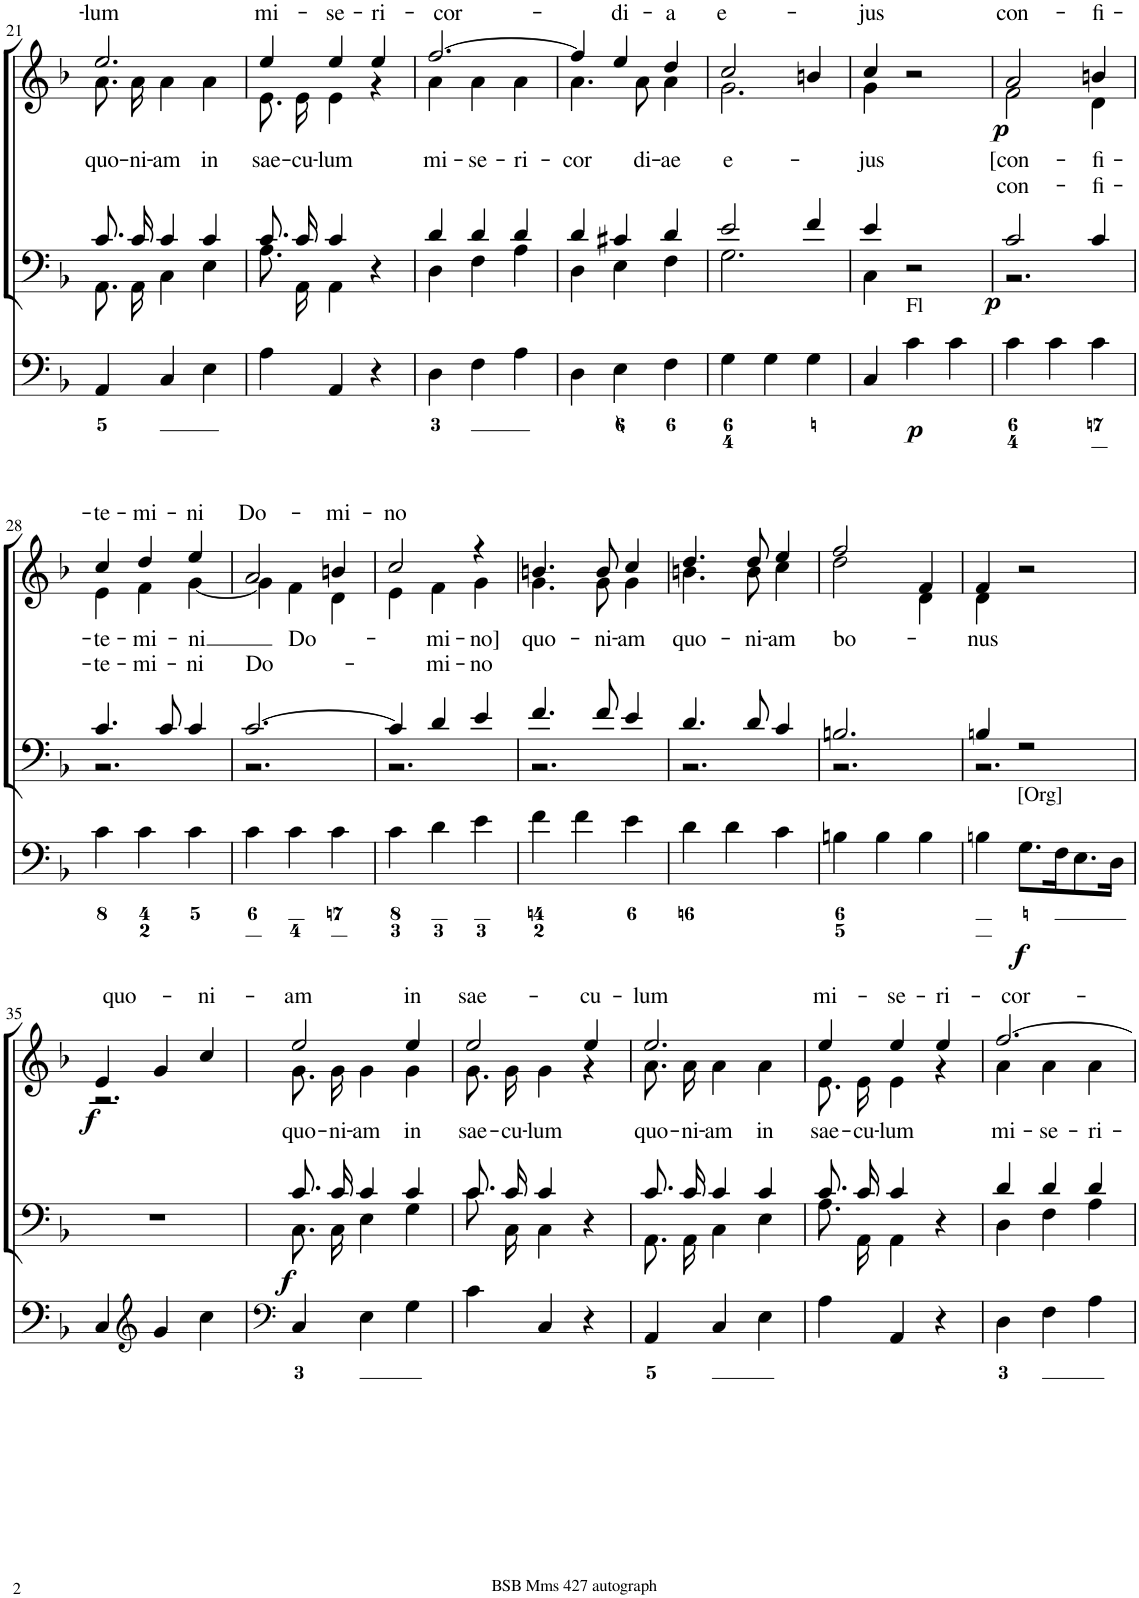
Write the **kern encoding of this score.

**kern	**dynam	**kern	**dynam	**kern	**text	**text	**dynam
*part3	*part3	*part2	*part2	*part1	*part1	*part1	*part1
*staff3	*staff3	*staff2	*staff2	*staff1	*staff1	*staff1	*staff1
*I"Pipe Organ	*	*I"Voice	*	*I"Voice	*	*	*
*I'P Org	*	*	*	*	*	*	*
!!LO:PB:g=z
*clefF4	*	*clefF4	*	*clefG2	*	*	*
*k[b-]	*	*k[b-]	*	*k[b-]	*	*	*
*M3/4	*	*M3/4	*	*M3/4	*	*	*
=21	=21	=21	=21	=21	=21	=21	=21
*	*	*^	*	*	*	*	*
!	!	!	!	!	!	!LO:LY:a	!	!
*	*	*	*	*	*^	*	*	*
!	!	!	!	!	!	!	!LO:LY:b	!	!
4AA/	.	8.c/L	8.AA\L	.	2.ee/	8.a\L	quo-	.	.
!	!	!	!	!	!	!	!LO:LY:b	!	!
.	.	16c/Jk	16AA\Jk	.	.	16a\Jk	-ni-	.	.
!	!	!	!	!	!	!	!LO:LY:b	!	!
4C/	.	4c/	4C\	.	.	4a\	-am	.	.
!	!	!	!	!	!	!	!LO:LY:b	!	!
4E\	.	4c/	4E\	.	.	4a\	in	.	.
=22	=22	=22	=22	=22	=22	=22	=22	=22	=22
!	!	!	!	!	!	!	!LO:LY:a	!	!
!	!	!	!	!	!	!	!LO:LY:b	!	!
4A\	.	8.c/L	8.A\L	.	4ee/	8.e\L	sae-	.	.
!	!	!	!	!	!	!	!LO:LY:b	!	!
.	.	16c/Jk	16AA\Jk	.	.	16e\Jk	-cu-	.	.
!	!	!	!	!	!	!	!LO:LY:a	!	!
!	!	!	!	!	!	!	!LO:LY:b	!	!
4AA/	.	4c/	4AA\	.	4ee/	4e\	-lum	.	.
!	!	!	!	!	!	!	!LO:LY:a	!	!
4r	.	4r	4ryy	.	4ee/	4r	-ri-	.	.
=23	=23	=23	=23	=23	=23	=23	=23	=23	=23
!	!	!	!	!	!	!	!LO:LY:a	!	!
!	!	!	!	!	!	!	!LO:LY:b	!	!
4D\	.	4d/	4D\	.	[2.ff/	4a\	mi-	.	.
!	!	!	!	!	!	!	!LO:LY:b	!	!
4F\	.	4d/	4F\	.	.	4a\	-se-	.	.
!	!	!	!	!	!	!	!LO:LY:b	!	!
4A\	.	4d/	4A\	.	.	4a\	-ri-	.	.
=24	=24	=24	=24	=24	=24	=24	=24	=24	=24
!	!	!	!	!	!	!	!LO:LY:b	!	!
4D\	.	4d/	4D\	.	4ff/]	4.a\	-cor	.	.
!	!	!	!	!	!	!	!LO:LY:a	!	!
4E\	.	4c#X/	4E\	.	4ee/	.	-di-	.	.
!	!	!	!	!	!	!	!LO:LY:b	!	!
.	.	.	.	.	.	8a\	di-	.	.
!	!	!	!	!	!	!	!LO:LY:a	!	!
!	!	!	!	!	!	!	!LO:LY:b	!	!
4F\	.	4d/	4F\	.	4dd/	4a\	-ae	.	.
=25	=25	=25	=25	=25	=25	=25	=25	=25	=25
!	!	!	!	!	!	!	!LO:LY:a	!	!
!	!	!	!	!	!	!	!LO:LY:b	!	!
4G\	.	2e/	2.G\	.	2cc/	2.g\	e-	.	.
4G\	.	.	.	.	.	.	.	.	.
4G\	.	4f/	.	.	4bn/	.	.	.	.
=26	=26	=26	=26	=26	=26	=26	=26	=26	=26
!	!	!	!	!	!	!	!LO:LY:a	!	!
!	!	!	!	!	!	!	!LO:LY:b	!	!
4C/	.	4e/	4C\	.	4cc/	4g\	-jus	.	.
!LO:TX:a:t=Fl	!	!	!	!	!	!	!	!	!
!	!LO:DY:b	!	!	!	!	!	!	!	!
4c\	p	2r	2ryy	.	2r	2ryy	.	.	.
4c\	.	.	.	.	.	.	.	.	.
=27	=27	=27	=27	=27	=27	=27	=27	=27	=27
!	!	!	!	!	!	!	!LO:LY:a	!	!
!	!	!	!	!LO:DY:b	!	!	!LO:LY:b	!LO:LY:b	!LO:DY:b
4c\	.	2c/	2.r	p	2a/	2f\	[con-	con-	p
4c\	.	.	.	.	.	.	.	.	.
!	!	!	!	!	!	!	!LO:LY:a	!	!
!	!	!	!	!	!	!	!LO:LY:b	!LO:LY:b	!
4c\	.	4c/	.	.	4bn/	4d\	-fi-	-fi-	.
!!LO:LB:g=z	!!
=28	=28	=28	=28	=28	=28	=28	=28	=28	=28
!	!	!	!	!	!	!	!LO:LY:a	!	!
!	!	!	!	!	!	!	!LO:LY:b	!LO:LY:b	!
4c\	.	4.c/	2.r	.	4cc/	4e\	-te-	-te-	.
!	!	!	!	!	!	!	!LO:LY:a	!	!
!	!	!	!	!	!	!	!LO:LY:b	!LO:LY:b	!
4c\	.	.	.	.	4dd/	4f\	-mi-	-mi-	.
.	.	8c/	.	.	.	.	.	.	.
!	!	!	!	!	!	!	!LO:LY:a	!	!
!	!	!	!	!	!	!	!LO:LY:b	!LO:LY:b	!
4c\	.	4c/	.	.	4ee/	[4g\	-ni	-ni	.
=29	=29	=29	=29	=29	=29	=29	=29	=29	=29
!	!	!	!	!	!	!	!LO:LY:a	!	!
!	!	!	!	!	!	!	!	!LO:LY:b	!
4c\	.	[2.c/	2.r	.	2a/	4g\]	.	Do-	.
!	!	!	!	!	!	!	!LO:LY:b	!	!
4c\	.	.	.	.	.	4f\	Do-	.	.
!	!	!	!	!	!	!	!LO:LY:a	!	!
4c\	.	.	.	.	4bn/	4d\	-mi-	.	.
=30	=30	=30	=30	=30	=30	=30	=30	=30	=30
!	!	!	!	!	!	!	!LO:LY:a	!	!
4c\	.	4c/]	2.r	.	2cc/	4e\	-no	.	.
!	!	!	!	!	!	!	!LO:LY:b	!LO:LY:b	!
4d\	.	4d/	.	.	.	4f\	-mi-	-mi-	.
!	!	!	!	!	!	!	!LO:LY:b	!LO:LY:b	!
4e\	.	4e/	.	.	4r	4g\	-no]	-no	.
=31	=31	=31	=31	=31	=31	=31	=31	=31	=31
!	!	!	!	!	!	!	!LO:LY:b	!	!
4f\	.	4.f/	2.r	.	4.bn/	4.g\	quo-	.	.
4f\	.	.	.	.	.	.	.	.	.
!	!	!	!	!	!	!	!LO:LY:b	!	!
.	.	8f/	.	.	8b/	8g\	-ni-	.	.
!	!	!	!	!	!	!	!LO:LY:b	!	!
4e\	.	4e/	.	.	4cc/	4g\	-am	.	.
=32	=32	=32	=32	=32	=32	=32	=32	=32	=32
!	!	!	!	!	!	!	!LO:LY:b	!	!
4d\	.	4.d/	2.r	.	4.dd/	4.bn\	quo-	.	.
4d\	.	.	.	.	.	.	.	.	.
!	!	!	!	!	!	!	!LO:LY:b	!	!
.	.	8d/	.	.	8dd/	8b\	-ni-	.	.
!	!	!	!	!	!	!	!LO:LY:b	!	!
4c\	.	4c/	.	.	4ee/	4cc\	-am	.	.
=33	=33	=33	=33	=33	=33	=33	=33	=33	=33
!	!	!	!	!	!	!	!LO:LY:b	!	!
4Bn\	.	2.Bn/	2.r	.	2ff/	2dd\	bo-	.	.
4B\	.	.	.	.	.	.	.	.	.
4B\	.	.	.	.	4f/	4d\	.	.	.
=34	=34	=34	=34	=34	=34	=34	=34	=34	=34
!	!	!	!	!	!	!	!LO:LY:b	!	!
4Bn\	.	4Bn/	2.r	.	4f/	4d\	-nus	.	.
!LO:TX:a:t=[Org]	!	!	!	!	!	!	!	!	!
!	!LO:DY:b	!	!	!	!	!	!	!	!
8.G\L	f	2r	.	.	2r	2ryy	.	.	.
16F\K	.	.	.	.	.	.	.	.	.
8.E\	.	.	.	.	.	.	.	.	.
16D\Jk	.	.	.	.	.	.	.	.	.
*	*	*v	*v	*	*	*	*	*	*
!!LO:LB:g=z	!!
=35	=35	=35	=35	=35	=35	=35	=35	=35
!	!	!	!	!	!	!LO:LY:a	!	!LO:DY:b
4C/	.	2.r	.	4e/	2.r	quo-	.	f
*clefG2	*	*	*	*	*	*	*	*
4g/	.	.	.	4g/	.	.	.	.
!	!	!	!	!	!	!LO:LY:a	!	!
4cc\	.	.	.	4cc/	.	-ni-	.	.
=36	=36	=36	=36	=36	=36	=36	=36	=36
*clefF4	*	*	*	*	*	*	*	*
*	*	*^	*	*	*	*	*	*
!	!	!	!	!	!	!	!LO:LY:a	!	!
!	!	!	!	!LO:DY:b	!	!	!LO:LY:b	!	!
4C/	.	8.c/L	8.C\L	f	2ee/	8.g\L	quo-	.	.
!	!	!	!	!	!	!	!LO:LY:b	!	!
.	.	16c/Jk	16C\Jk	.	.	16g\Jk	-ni-	.	.
!	!	!	!	!	!	!	!LO:LY:b	!	!
4E\	.	4c/	4E\	.	.	4g\	-am	.	.
!	!	!	!	!	!	!	!LO:LY:a	!	!
!	!	!	!	!	!	!	!LO:LY:b	!	!
4G\	.	4c/	4G\	.	4ee/	4g\	in	.	.
=37	=37	=37	=37	=37	=37	=37	=37	=37	=37
!	!	!	!	!	!	!	!LO:LY:a	!	!
!	!	!	!	!	!	!	!LO:LY:b	!	!
4c\	.	8.c/L	8.c\L	.	2ee/	8.g\L	sae-	.	.
!	!	!	!	!	!	!	!LO:LY:b	!	!
.	.	16c/Jk	16C\Jk	.	.	16g\Jk	-cu-	.	.
!	!	!	!	!	!	!	!LO:LY:b	!	!
4C/	.	4c/	4C\	.	.	4g\	-lum	.	.
!	!	!	!	!	!	!	!LO:LY:a	!	!
4r	.	4r	4ryy	.	4ee/	4r	-cu-	.	.
=38	=38	=38	=38	=38	=38	=38	=38	=38	=38
!	!	!	!	!	!	!	!LO:LY:a	!	!
!	!	!	!	!	!	!	!LO:LY:b	!	!
4AA/	.	8.c/L	8.AA\L	.	2.ee/	8.a\L	quo-	.	.
!	!	!	!	!	!	!	!LO:LY:b	!	!
.	.	16c/Jk	16AA\Jk	.	.	16a\Jk	-ni-	.	.
!	!	!	!	!	!	!	!LO:LY:b	!	!
4C/	.	4c/	4C\	.	.	4a\	-am	.	.
!	!	!	!	!	!	!	!LO:LY:b	!	!
4E\	.	4c/	4E\	.	.	4a\	in	.	.
=39	=39	=39	=39	=39	=39	=39	=39	=39	=39
!	!	!	!	!	!	!	!LO:LY:a	!	!
!	!	!	!	!	!	!	!LO:LY:b	!	!
4A\	.	8.c/L	8.A\L	.	4ee/	8.e\L	sae-	.	.
!	!	!	!	!	!	!	!LO:LY:b	!	!
.	.	16c/Jk	16AA\Jk	.	.	16e\Jk	-cu-	.	.
!	!	!	!	!	!	!	!LO:LY:a	!	!
!	!	!	!	!	!	!	!LO:LY:b	!	!
4AA/	.	4c/	4AA\	.	4ee/	4e\	-lum	.	.
!	!	!	!	!	!	!	!LO:LY:a	!	!
4r	.	4r	4ryy	.	4ee/	4r	-ri-	.	.
=40	=40	=40	=40	=40	=40	=40	=40	=40	=40
!	!	!	!	!	!	!	!LO:LY:a	!	!
!	!	!	!	!	!	!	!LO:LY:b	!	!
4D\	.	4d/	4D\	.	[2.ff/	4a\	mi-	.	.
!	!	!	!	!	!	!	!LO:LY:b	!	!
4F\	.	4d/	4F\	.	.	4a\	-se-	.	.
!	!	!	!	!	!	!	!LO:LY:b	!	!
4A\	.	4d/	4A\	.	.	4a\	-ri-	.	.
*	*	*v	*v	*	*	*	*	*	*
*	*	*	*	*v	*v	*	*	*
=	=	=	=	=	=	=	=
*-	*-	*-	*-	*-	*-	*-	*-
